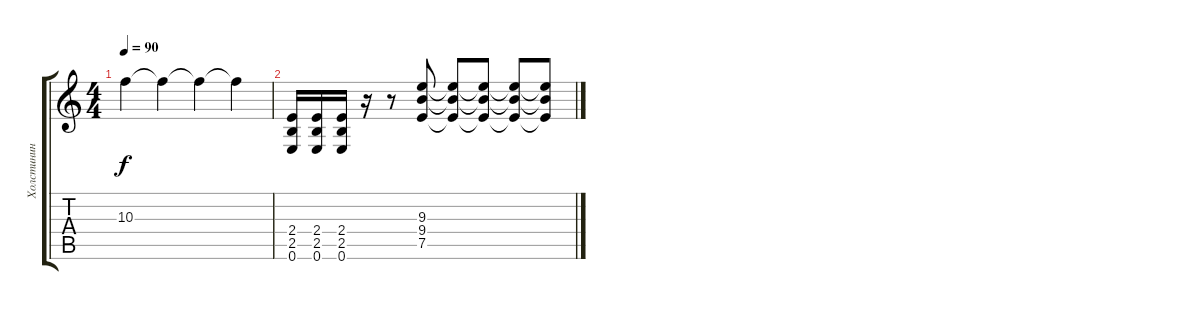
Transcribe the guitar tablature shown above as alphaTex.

\track ("Холстинин (Guitar 2)" "Холстинин ") {instrument distortionguitar}
\staff {score tabs}
\tuning (E4 B3 G3 D3 A2 E2) {hide}
\ts (4 4)
\tempo 90
\clef g2
\ks c
10.3.4{dy f volume 4} 10.3{t}.4 10.3{t}.4 10.3{t}.4 |
(2.4 2.5 0.6).16{volume 1} (2.4 2.5 0.6).16 (2.4 2.5 0.6).16 r.16 r.8 (9.3 9.4 7.5).8 (9.3{t} 9.4{t} 7.5{t}).8 (9.3{t} 9.4{t} 7.5{t}).8 (9.3{t} 9.4{t} 7.5{t}).8 (9.3{t} 9.4{t} 7.5{t}).8
